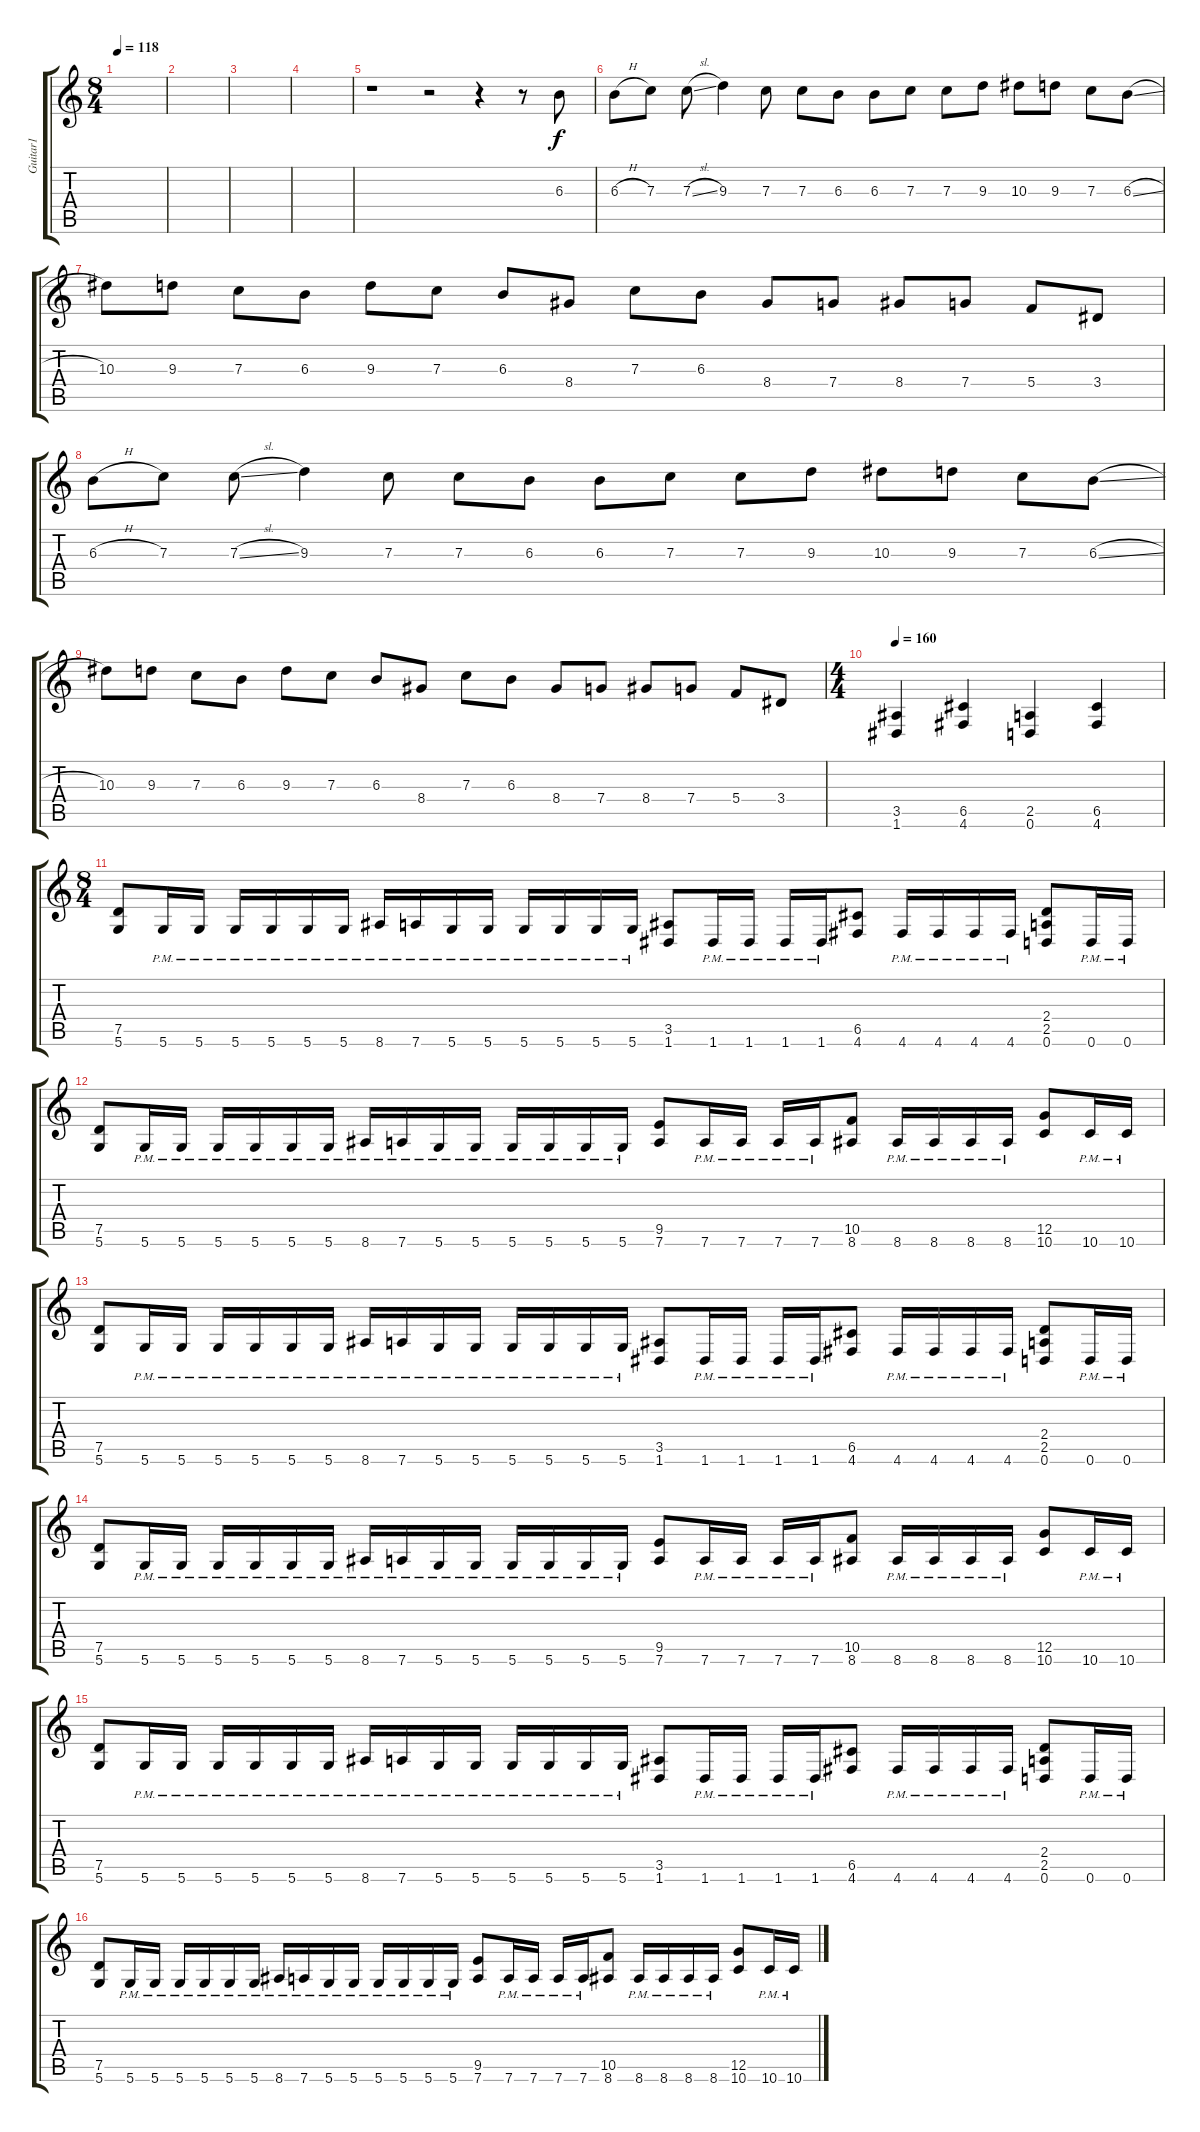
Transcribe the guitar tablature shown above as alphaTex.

\track ("Guitar1" "Guitar1") {instrument distortionguitar}
\staff {score tabs}
\tuning (D4 A3 F3 C3 G2 D2) {hide}
\ts (8 4)
\tempo 118
\clef g2
\ks c
|
|
|
|
r.1 r.2 r.4 r.8 6.3.8 |
6.3{h}.8 7.3.8 7.3{sl}.8 9.3.4 7.3.8 7.3.8 6.3.8 6.3.8 7.3.8 7.3.8 9.3.8 10.3.8 9.3.8 7.3.8 6.3{sl}.8 |
10.3.8 9.3.8 7.3.8 6.3.8 9.3.8 7.3.8 6.3.8 8.4.8 7.3.8 6.3.8 8.4.8 7.4.8 8.4.8 7.4.8 5.4.8 3.4.8 |
6.3{h}.8 7.3.8 7.3{sl}.8 9.3.4 7.3.8 7.3.8 6.3.8 6.3.8 7.3.8 7.3.8 9.3.8 10.3.8 9.3.8 7.3.8 6.3{sl}.8 |
10.3.8 9.3.8 7.3.8 6.3.8 9.3.8 7.3.8 6.3.8 8.4.8 7.3.8 6.3.8 8.4.8 7.4.8 8.4.8 7.4.8 5.4.8 3.4.8 |
\ts (4 4)
\tempo 160
(3.5 1.6).4 (6.5 4.6).4 (2.5 0.6).4 (6.5 4.6).4 |
\ts (8 4)
(7.5 5.6).8 5.6{pm}.16 5.6{pm}.16 5.6{pm}.16 5.6{pm}.16 5.6{pm}.16 5.6{pm}.16 8.6{pm}.16 7.6{pm}.16 5.6{pm}.16 5.6{pm}.16 5.6{pm}.16 5.6{pm}.16 5.6{pm}.16 5.6{pm}.16 (3.5 1.6).8 1.6{pm}.16 1.6{pm}.16 1.6{pm}.16 1.6{pm}.16 (6.5 4.6).8 4.6{pm}.16 4.6{pm}.16 4.6{pm}.16 4.6{pm}.16 (2.4 2.5 0.6).8 0.6{pm}.16 0.6{pm}.16 |
(7.5 5.6).8 5.6{pm}.16 5.6{pm}.16 5.6{pm}.16 5.6{pm}.16 5.6{pm}.16 5.6{pm}.16 8.6{pm}.16 7.6{pm}.16 5.6{pm}.16 5.6{pm}.16 5.6{pm}.16 5.6{pm}.16 5.6{pm}.16 5.6{pm}.16 (9.5 7.6).8 7.6{pm}.16 7.6{pm}.16 7.6{pm}.16 7.6{pm}.16 (10.5 8.6).8 8.6{pm}.16 8.6{pm}.16 8.6{pm}.16 8.6{pm}.16 (12.5 10.6).8 10.6{pm}.16 10.6{pm}.16 |
(7.5 5.6).8 5.6{pm}.16 5.6{pm}.16 5.6{pm}.16 5.6{pm}.16 5.6{pm}.16 5.6{pm}.16 8.6{pm}.16 7.6{pm}.16 5.6{pm}.16 5.6{pm}.16 5.6{pm}.16 5.6{pm}.16 5.6{pm}.16 5.6{pm}.16 (3.5 1.6).8 1.6{pm}.16 1.6{pm}.16 1.6{pm}.16 1.6{pm}.16 (6.5 4.6).8 4.6{pm}.16 4.6{pm}.16 4.6{pm}.16 4.6{pm}.16 (2.4 2.5 0.6).8 0.6{pm}.16 0.6{pm}.16 |
(7.5 5.6).8 5.6{pm}.16 5.6{pm}.16 5.6{pm}.16 5.6{pm}.16 5.6{pm}.16 5.6{pm}.16 8.6{pm}.16 7.6{pm}.16 5.6{pm}.16 5.6{pm}.16 5.6{pm}.16 5.6{pm}.16 5.6{pm}.16 5.6{pm}.16 (9.5 7.6).8 7.6{pm}.16 7.6{pm}.16 7.6{pm}.16 7.6{pm}.16 (10.5 8.6).8 8.6{pm}.16 8.6{pm}.16 8.6{pm}.16 8.6{pm}.16 (12.5 10.6).8 10.6{pm}.16 10.6{pm}.16 |
(7.5 5.6).8 5.6{pm}.16 5.6{pm}.16 5.6{pm}.16 5.6{pm}.16 5.6{pm}.16 5.6{pm}.16 8.6{pm}.16 7.6{pm}.16 5.6{pm}.16 5.6{pm}.16 5.6{pm}.16 5.6{pm}.16 5.6{pm}.16 5.6{pm}.16 (3.5 1.6).8 1.6{pm}.16 1.6{pm}.16 1.6{pm}.16 1.6{pm}.16 (6.5 4.6).8 4.6{pm}.16 4.6{pm}.16 4.6{pm}.16 4.6{pm}.16 (2.4 2.5 0.6).8 0.6{pm}.16 0.6{pm}.16 |
(7.5 5.6).8 5.6{pm}.16 5.6{pm}.16 5.6{pm}.16 5.6{pm}.16 5.6{pm}.16 5.6{pm}.16 8.6{pm}.16 7.6{pm}.16 5.6{pm}.16 5.6{pm}.16 5.6{pm}.16 5.6{pm}.16 5.6{pm}.16 5.6{pm}.16 (9.5 7.6).8 7.6{pm}.16 7.6{pm}.16 7.6{pm}.16 7.6{pm}.16 (10.5 8.6).8 8.6{pm}.16 8.6{pm}.16 8.6{pm}.16 8.6{pm}.16 (12.5 10.6).8 10.6{pm}.16 10.6{pm}.16
